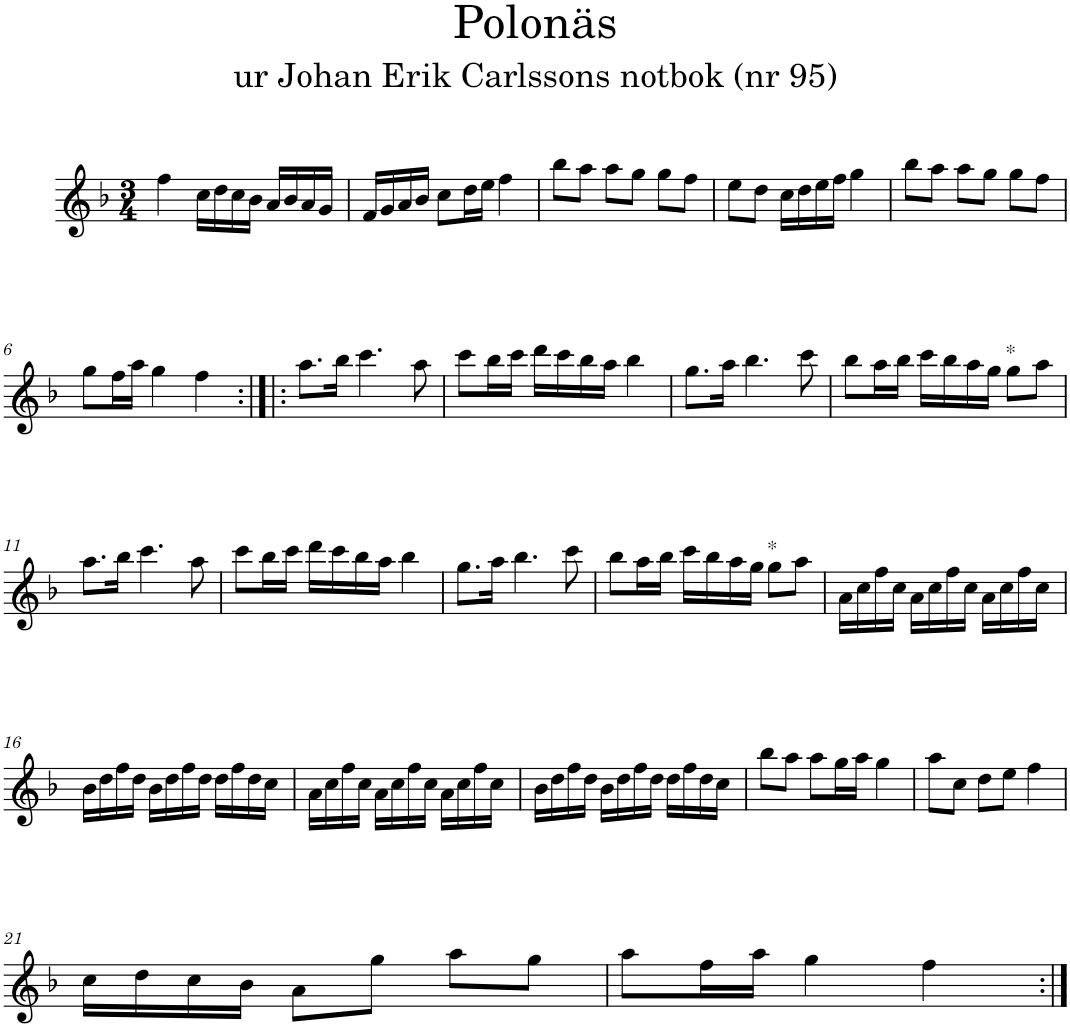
**kern
*part1
*staff1
*I"Piano
*I'Pno
*clefG2
*k[b-]
*F:
*M3/4
=1
4ff\
16cc\LL
16dd\
16cc\
16b-\JJ
16a/LL
16b-/
16a/
16g/JJ
=2
16f/LL
16g/
16a/
16b-/JJ
8cc\L
16dd\L
16ee\JJ
4ff\
=3
8bb-\L
8aa\J
8aa\L
8gg\J
8gg\L
8ff\J
=4
8ee\L
8dd\J
16cc\LL
16dd\
16ee\
16ff\JJ
4gg\
=5
8bb-\L
8aa\J
8aa\L
8gg\J
8gg\L
8ff\J
!!LO:LB:g=z
=6
8gg\L
16ff\L
16aa\JJ
4gg\
4ff\
=7:|!|:
8.aa\L
16bb-\Jk
4.ccc\
8aa\
=8
8ccc\L
16bb-\L
16ccc\JJ
16ddd\LL
16ccc\
16bb-\
16aa\JJ
4bb-\
=9
8.gg\L
16aa\Jk
4.bb-\
8ccc\
=10
8bb-\L
16aa\L
16bb-\JJ
16ccc\LL
16bb-\
16aa\
16gg\JJ
!LO:TX:a:t=*
8gg\L
8aa\J
!!LO:LB:g=z
=11
8.aa\L
16bb-\Jk
4.ccc\
8aa\
=12
8ccc\L
16bb-\L
16ccc\JJ
16ddd\LL
16ccc\
16bb-\
16aa\JJ
4bb-\
=13
8.gg\L
16aa\Jk
4.bb-\
8ccc\
=14
8bb-\L
16aa\L
16bb-\JJ
16ccc\LL
16bb-\
16aa\
16gg\JJ
!LO:TX:a:t=*
8gg\L
8aa\J
=15
16a\LL
16cc\
16ff\
16cc\JJ
16a\LL
16cc\
16ff\
16cc\JJ
16a\LL
16cc\
16ff\
16cc\JJ
!!LO:LB:g=z
=16
16b-\LL
16dd\
16ff\
16dd\JJ
16b-\LL
16dd\
16ff\
16dd\JJ
16dd\LL
16ff\
16dd\
16cc\JJ
=17
16a\LL
16cc\
16ff\
16cc\JJ
16a\LL
16cc\
16ff\
16cc\JJ
16a\LL
16cc\
16ff\
16cc\JJ
=18
16b-\LL
16dd\
16ff\
16dd\JJ
16b-\LL
16dd\
16ff\
16dd\JJ
16dd\LL
16ff\
16dd\
16cc\JJ
=19
8bb-\L
8aa\J
8aa\L
16gg\L
16aa\JJ
4gg\
=20
8aa\L
8cc\J
8dd\L
8ee\J
4ff\
!!LO:LB:g=z
=21
16cc\LL
16dd\
16cc\
16b-\JJ
8a\L
8gg\J
8aa\L
8gg\J
=22
8aa\L
16ff\L
16aa\JJ
4gg\
4ff\
=:|!
*-
